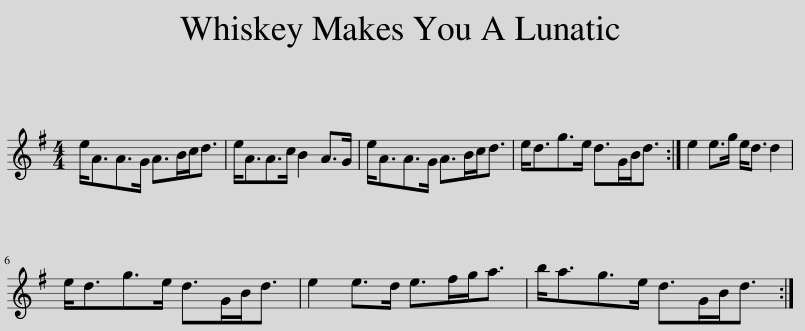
X:1
L:1/8
M:4/4
I:linebreak $
K:G
V:1 treble
V:1
 e<AA>G A>Bc<d | e<AA>c B2 A>G | e<AA>G A>Bc<d | e<dg>e d>GB<d :| e2 e>g e<d d2 |$ %5
 e<dg>e d>GB<d | e2 e>d e>fg<a | b<ag>e d>GB<d :| %8
